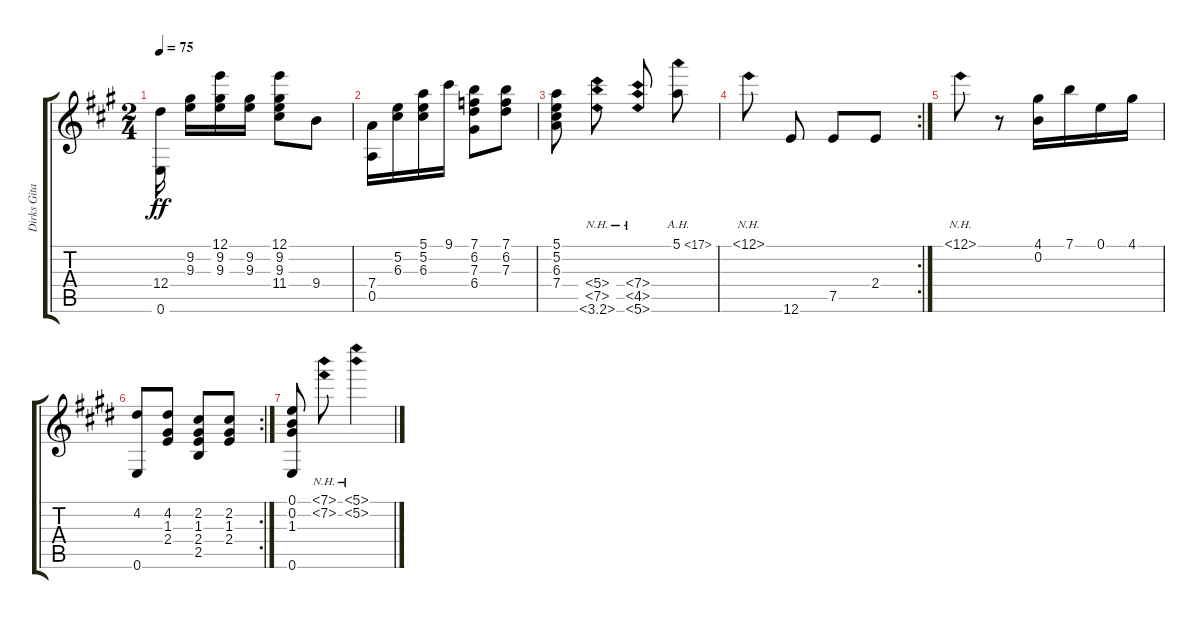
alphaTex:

\track ("Dirks Gitarre" "Dirks Gita") {instrument acousticguitarnylon}
\staff {score tabs}
\tuning (E4 B3 G3 D3 A2 E2) {hide}
\ts (2 4)
\tempo 75
\clef g2
\ks a
(12.4 0.6).16{dy ff beam Down beam split} (9.2 9.3).16 (12.1 9.2 9.3).16 (9.2 9.3).16{beam split} (12.1 9.2 9.3 11.4).8{beam Down} 9.4.8{beam Down} |
(7.4 0.5).16 (5.2 6.3).16 (5.1 5.2 6.3).16 9.1.16 (7.1 6.2 7.3 6.4).8 (7.1 6.2 7.3).8 |
(5.1 5.2 6.3 7.4).8{beam Down beam split} (5.4{nh} 7.5{nh} 3.6{nh}).8{beam Down beam split} (7.4{nh} 4.5{nh} 5.6{nh}).8{beam Up beam split} 5.1{ah 12}.8 |
\rc 2
12.1{nh}.8{beam split} 12.6.8{beam Up} 7.5.8{beam Up} 2.4.8{beam Up} |
12.1{nh}.8 r.8 (4.1 0.2).16 7.1.16 0.1.16 4.1.16 |
\rc 2
\ks e
(4.2 0.6).8 (4.2 1.3 2.4).8 (2.2 1.3 2.4 2.5).8 (2.2 1.3 2.4).8 |
(0.1 0.2 1.3 0.6).8{beam Up beam split} (7.1{nh} 7.2{nh}).8 (5.1{nh} 5.2{nh}).4
